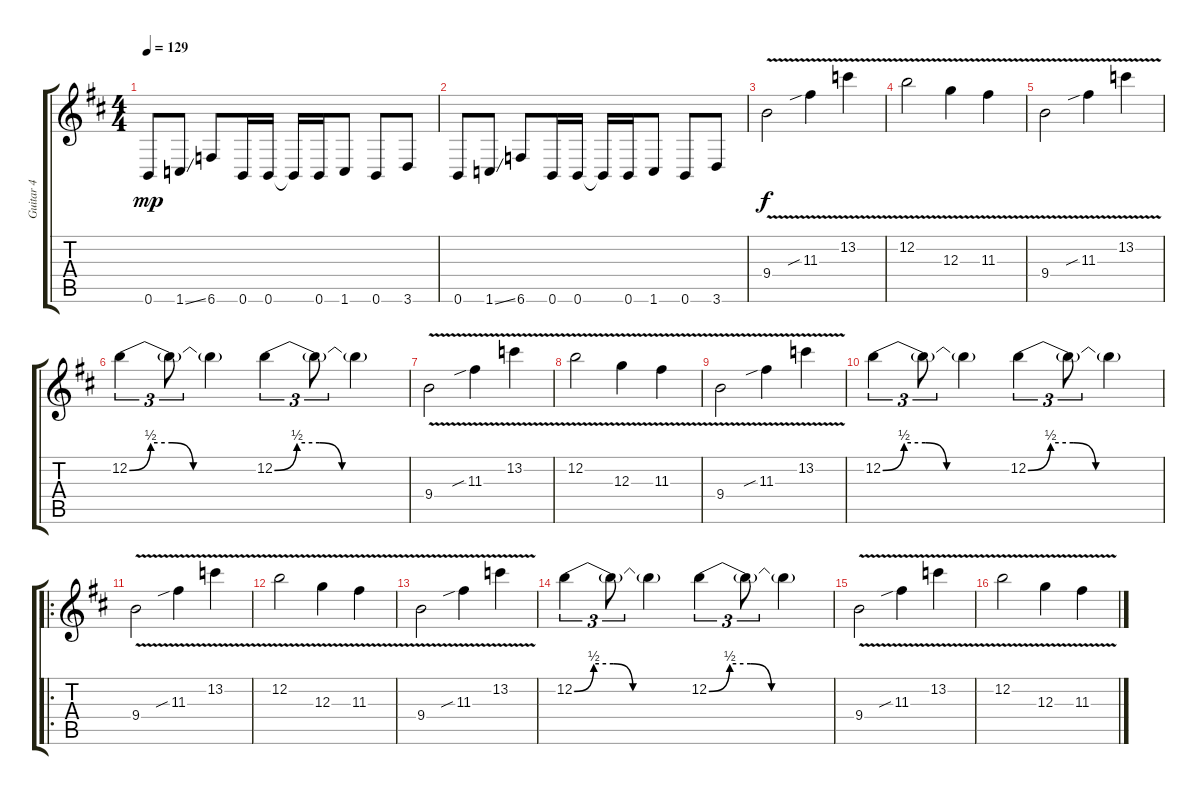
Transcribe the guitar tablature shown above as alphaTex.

\track ("Guitar 4" "Guitar 4") {instrument distortionguitar}
\staff {score tabs}
\tuning (E4 B3 G3 D3 A2 B1) {hide}
\ts (4 4)
\tempo 129
\clef g2
\ks d
0.6.8{dy mp} 1.6{ss}.8 6.6.8 0.6.16 0.6.16 0.6{t}.16 0.6.16 1.6.8 0.6.8 3.6.8 |
0.6.8 1.6{ss}.8 6.6.8 0.6.16 0.6.16 0.6{t}.16 0.6.16 1.6.8 0.6.8 3.6.8 |
9.4{v}.2{dy f} 11.3{v sib}.4 13.2{v}.4 |
12.2{v}.2 12.3{v}.4 11.3{v}.4 |
9.4{v}.2 11.3{v sib}.4 13.2{v}.4 |
12.2{be (custom 0 0 10 2 20 2 30 0 60 0)}.4{tu (3 2)} 12.2{t}.8{tu (3 2)} 12.2{t}.4 12.2{be (custom 0 0 10 2 20 2 30 0 60 0)}.4{tu (3 2)} 12.2{t}.8{tu (3 2)} 12.2{t}.4 |
9.4{v}.2 11.3{v sib}.4 13.2{v}.4 |
12.2{v}.2 12.3{v}.4 11.3{v}.4 |
9.4{v}.2 11.3{v sib}.4 13.2{v}.4 |
12.2{be (custom 0 0 10 2 20 2 30 0 60 0)}.4{tu (3 2)} 12.2{t}.8{tu (3 2)} 12.2{t}.4 12.2{be (custom 0 0 10 2 20 2 30 0 60 0)}.4{tu (3 2)} 12.2{t}.8{tu (3 2)} 12.2{t}.4 |
\ro
9.4{v}.2 11.3{v sib}.4 13.2{v}.4 |
12.2{v}.2 12.3{v}.4 11.3{v}.4 |
9.4{v}.2 11.3{v sib}.4 13.2{v}.4 |
12.2{be (custom 0 0 10 2 20 2 30 0 60 0)}.4{tu (3 2)} 12.2{t}.8{tu (3 2)} 12.2{t}.4 12.2{be (custom 0 0 10 2 20 2 30 0 60 0)}.4{tu (3 2)} 12.2{t}.8{tu (3 2)} 12.2{t}.4 |
9.4{v}.2 11.3{v sib}.4 13.2{v}.4 |
12.2{v}.2 12.3{v}.4 11.3{v}.4
